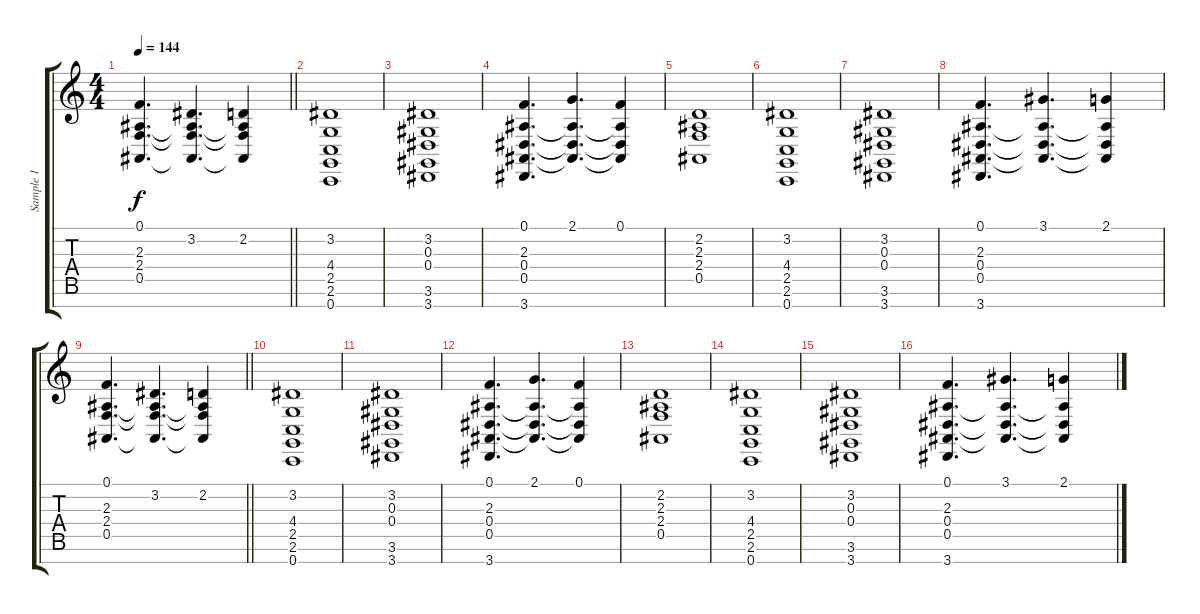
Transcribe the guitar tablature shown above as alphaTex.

\track ("Sample 1" "Sample 1") {instrument pad2warm}
\staff {score tabs}
\tuning (F4 C4 Ab3 Eb3 Bb2 F2 C2) {hide}
\ts (4 4)
\tempo 144
\clef g2
\barLineRight lightlight
\ks c
(0.1 2.3 2.4 0.5).4{d dy f} (3.2 2.3{t} 2.4{t} 0.5{t}).4{d} (2.2 2.3{t} 2.4{t} 0.5{t}).4 |
\section ("" " ")
(3.2 4.4 2.5 2.6 0.7).1 |
(3.2 0.3 0.4 3.6 3.7).1 |
(0.1 2.3 0.4 0.5 3.7).4{d} (2.1 2.3{t} 0.4{t} 0.5{t}).4{d} (0.1 2.3{t} 0.4{t} 0.5{t}).4 |
(2.2 2.3 2.4 0.5).1 |
(3.2 4.4 2.5 2.6 0.7).1 |
(3.2 0.3 0.4 3.6 3.7).1 |
(0.1 2.3 0.4 0.5 3.7).4{d} (3.1 2.3{t} 0.4{t} 0.5{t}).4{d} (2.1 2.3{t} 0.4{t} 0.5{t}).4 |
\barLineRight lightlight
(0.1 2.3 2.4 0.5).4{d} (3.2 2.3{t} 2.4{t} 0.5{t}).4{d} (2.2 2.3{t} 2.4{t} 0.5{t}).4 |
\section ("" " ")
(3.2 4.4 2.5 2.6 0.7).1 |
(3.2 0.3 0.4 3.6 3.7).1 |
(0.1 2.3 0.4 0.5 3.7).4{d} (2.1 2.3{t} 0.4{t} 0.5{t}).4{d} (0.1 2.3{t} 0.4{t} 0.5{t}).4 |
(2.2 2.3 2.4 0.5).1 |
(3.2 4.4 2.5 2.6 0.7).1 |
(3.2 0.3 0.4 3.6 3.7).1 |
(0.1 2.3 0.4 0.5 3.7).4{d} (3.1 2.3{t} 0.4{t} 0.5{t}).4{d} (2.1 2.3{t} 0.4{t} 0.5{t}).4
